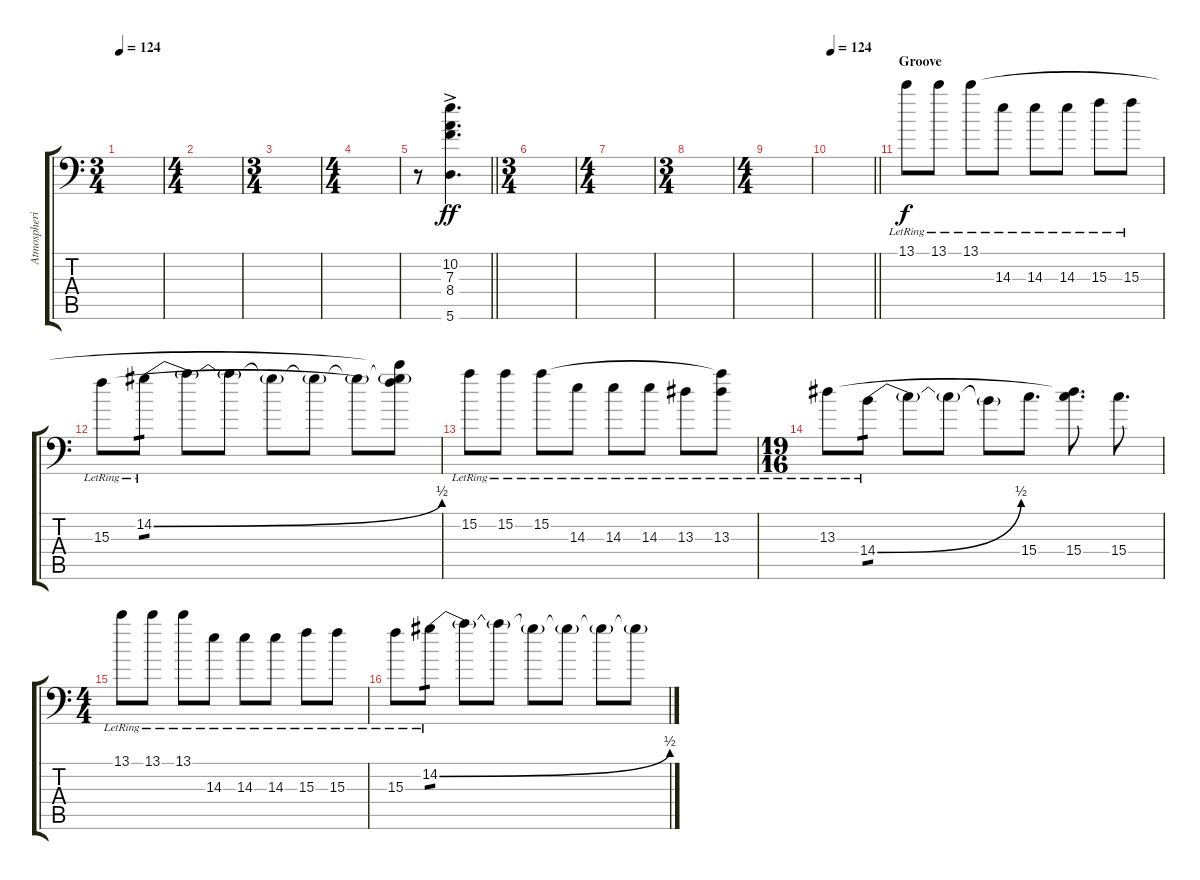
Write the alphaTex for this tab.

\track ("Atmospherics 1" "Atmospheri") {instrument distortionguitar}
\staff {score tabs}
\tuning (B3 Gb3 D3 A2 E2 A1) {hide}
\ts (3 4)
\tempo 124
\clef f4
\ks c
|
\ts (4 4)
|
\ts (3 4)
|
\ts (4 4)
|
\barLineRight lightlight
r.8 (10.2{ac} 7.3{ac} 8.4{ac} 5.6).4{d dy ff instrument reversecymbal} |
\ts (3 4)
|
\ts (4 4)
|
\ts (3 4)
|
\ts (4 4)
|
\tempo 124
\barLineRight lightlight
|
\section ("" "Groove")
13.1{lr}.8{dy f volume 11 instrument electricguitarjazz} 13.1{lr}.8 13.1{lr}.8 14.3{lr}.8 14.3{lr}.8 14.3{lr}.8 15.3{lr}.8 15.3{lr}.8 |
15.3{lr}.8 14.2{be (bend 0 0 60 2) lr}.8{tp 1} 14.2{t}.8 14.2{t}.8 14.2{t}.8 14.2{t}.8 14.2{t}.8 (13.1{t} 14.2{t} 15.3{t}).8 |
15.2{lr}.8 15.2{lr}.8 15.2{lr}.8 14.3{lr}.8 14.3{lr}.8 14.3{lr}.8 13.3{lr}.8 (15.2{t} 13.3{lr}).8 |
\ts (19 16)
13.3{lr}.8 14.4{be (bend 0 0 60 2) lr}.8{tp 1} 14.4{t}.8 14.4{t}.8 14.4{t}.8 15.4.8{d} (13.3{t} 15.4).8{d} 15.4.8{d} |
\ts (4 4)
13.1{lr}.8 13.1{lr}.8 13.1{lr}.8 14.3{lr}.8 14.3{lr}.8 14.3{lr}.8 15.3{lr}.8 15.3{lr}.8 |
15.3{lr}.8 14.2{be (bend 0 0 60 2) lr}.8{tp 1} 14.2{t}.8 14.2{t}.8 14.2{t}.8 14.2{t}.8 14.2{t}.8 14.2{t}.8
